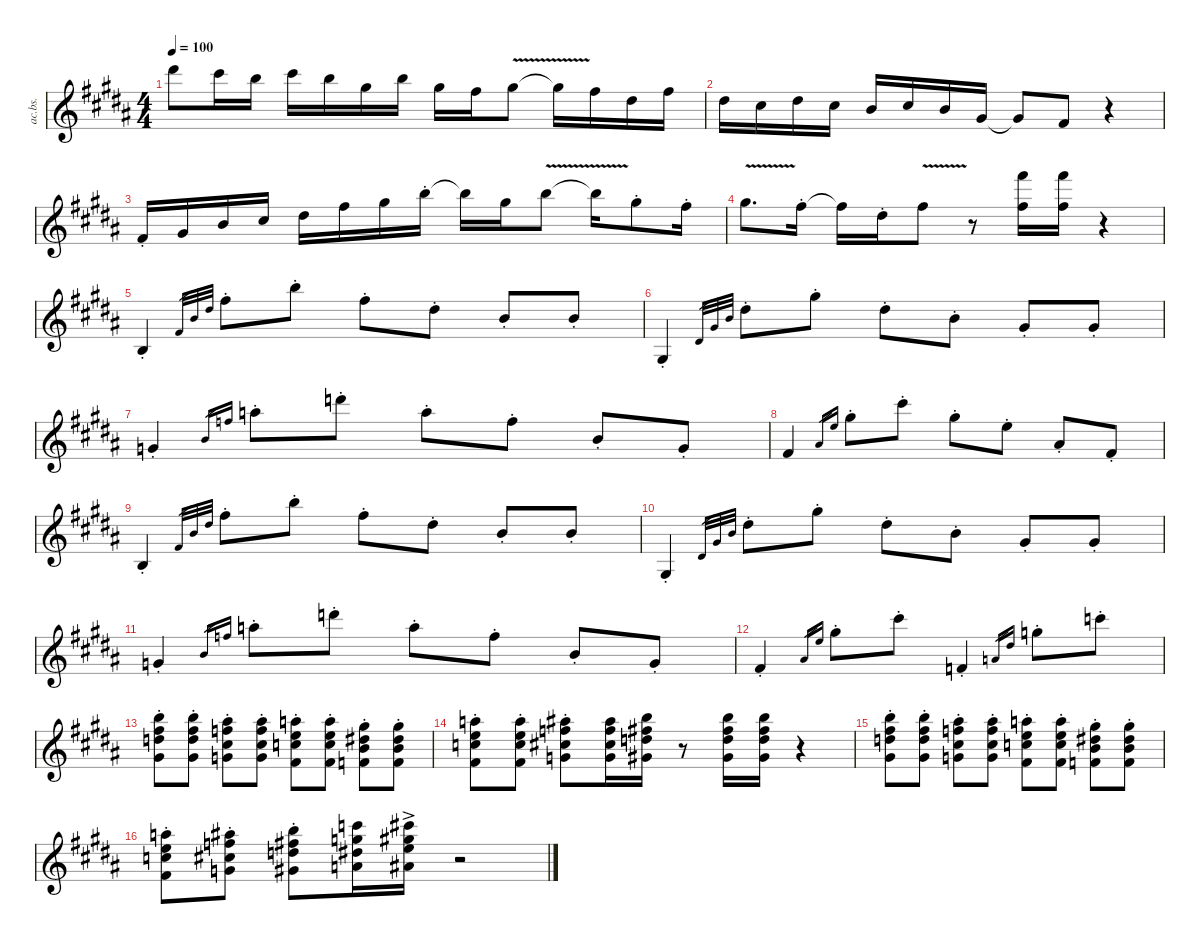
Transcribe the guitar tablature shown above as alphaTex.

\defaultSystemsLayout 4
\hideDynamics
\bracketExtendMode nobrackets
\otherSystemsTrackNameOrientation horizontal
\track ("Acoustic Bass" "ac.bs.") {instrument acousticbass}
\staff {score}
\tuning (G2 D2 A1 E1)
\ts (4 4)
\tempo 100
\clef g2
\ks b
32.1{acc #}.8{dy mf beam Down} 30.1{acc #}.16{beam Down} 28.1{acc forcenatural}.16{beam Down} 30.1{acc #}.16{beam Down} 28.1{acc forcenatural}.16{beam Down} 25.1{acc #}.16{beam Down} 28.1{acc forcenatural}.16{beam Down} 25.1{acc #}.16{beam Down} 23.1{acc #}.16{beam Down} 25.1{v acc #}.8{beam Down} 25.1{t acc #}.16{beam Down} 23.1{acc #}.16{beam Down} 20.1{acc #}.16{beam Down} 23.1{acc #}.16{beam Down} |
20.1{acc #}.16{beam Down} 18.1{acc #}.16{beam Down} 20.1{acc #}.16{beam Down} 18.1{acc #}.16{beam Down} 16.1{acc forcenatural}.16{beam Up} 18.1{acc #}.16{beam Up} 16.1{acc forcenatural}.16{beam Up} 13.1{acc #}.16{beam Up} 13.1{t acc #}.8{beam Up} 11.1{acc #}.8{beam Up} r.4{beam Up} |
11.1{st acc #}.16{beam Up} 13.1{acc #}.16{beam Up} 16.1{acc forcenatural}.16{beam Up} 18.1{acc #}.16{beam Up} 20.1{acc #}.16{beam Down} 23.1{acc #}.16{beam Down} 25.1{acc #}.16{beam Down} 28.1{st acc forcenatural}.16{beam Down} 28.1{t acc forcenatural}.16{beam Down} 25.1{acc #}.16{beam Down} 28.1{v acc forcenatural}.8{beam Down} 28.1{t acc forcenatural}.16{beam Down} 25.1{st acc #}.8{beam Down} 23.1{st acc #}.16{beam Down} |
25.1{v acc #}.8{d beam Down} 23.1{st acc #}.16{beam Down} 23.1{t acc #}.16{beam Down} 20.1{st acc #}.16{beam Down} 23.1{v acc #}.8{beam Down} r.8{beam Down} (35.1{acc #} 33.3{acc #}).16{beam Down} (33.3{acc #} 35.1{acc #}).16{beam Down} r.4{beam Down} |
9.2{st acc forcenatural}.4{beam Up} 11.1{acc #}.32{gr beam Up} 16.1{acc forcenatural}.32{gr beam Up} 20.1{acc #}.32{gr beam Up} 23.1{st acc #}.8{beam Down} 28.1{st acc forcenatural}.8{beam Down} 23.1{st acc #}.8{beam Down} 20.1{st acc #}.8{beam Down} 16.1{st acc forcenatural}.8{beam Up} 16.1{st acc forcenatural}.8{beam Up} |
16.4{st acc #}.4{beam Up} 13.2{acc #}.32{gr beam Up} 13.1{acc #}.32{gr beam Up} 16.1{acc forcenatural}.32{gr beam Up} 20.1{st acc #}.8{beam Down} 25.1{st acc #}.8{beam Down} 20.1{st acc #}.8{beam Down} 16.1{st acc forcenatural}.8{beam Down} 13.1{st acc #}.8{beam Up} 13.1{st acc #}.8{beam Up} |
12.1{st acc forcenatural}.4{beam Up} 16.1{acc forcenatural}.16{gr beam Up} 22.1{acc forcenatural}.16{gr beam Up} 26.1{st acc forcenatural}.8{beam Down} 31.1{st acc forcenatural}.8{beam Down} 26.1{st acc forcenatural}.8{beam Down} 22.1{st acc forcenatural}.8{beam Down} 16.1{st acc forcenatural}.8{beam Up} 12.1{st acc forcenatural}.8{beam Up} |
11.1{acc #}.4{beam Up} 15.1{acc #}.16{gr beam Up} 21.1{acc forcenatural}.16{gr beam Up} 25.1{st acc #}.8{beam Down} 30.1{st acc #}.8{beam Down} 25.1{st acc #}.8{beam Down} 21.1{st acc forcenatural}.8{beam Down} 15.1{st acc #}.8{beam Up} 11.1{st acc #}.8{beam Up} |
9.2{st acc forcenatural}.4{beam Up} 11.1{acc #}.32{gr beam Up} 16.1{acc forcenatural}.32{gr beam Up} 20.1{acc #}.32{gr beam Up} 23.1{st acc #}.8{beam Down} 28.1{st acc forcenatural}.8{beam Down} 23.1{st acc #}.8{beam Down} 20.1{st acc #}.8{beam Down} 16.1{st acc forcenatural}.8{beam Up} 16.1{st acc forcenatural}.8{beam Up} |
16.4{st acc #}.4{beam Up} 13.2{acc #}.32{gr beam Up} 13.1{acc #}.32{gr beam Up} 16.1{acc forcenatural}.32{gr beam Up} 20.1{st acc #}.8{beam Down} 25.1{st acc #}.8{beam Down} 20.1{st acc #}.8{beam Down} 16.1{st acc forcenatural}.8{beam Down} 13.1{st acc #}.8{beam Up} 13.1{st acc #}.8{beam Up} |
12.1{st acc forcenatural}.4{beam Up} 16.1{acc forcenatural}.16{gr beam Up} 22.1{acc forcenatural}.16{gr beam Up} 26.1{st acc forcenatural}.8{beam Down} 31.1{st acc forcenatural}.8{beam Down} 26.1{st acc forcenatural}.8{beam Down} 22.1{st acc forcenatural}.8{beam Down} 16.1{st acc forcenatural}.8{beam Up} 12.1{st acc forcenatural}.8{beam Up} |
11.1{st acc #}.4{beam Up} 15.1{acc #}.16{gr beam Up} 21.1{acc forcenatural}.16{gr beam Up} 25.1{st acc #}.8{beam Down} 30.1{st acc #}.8{beam Down} 25.4{st acc forcenatural}.4{beam Up} 19.2{acc forcenatural}.16{gr beam Up} 20.1{acc #}.16{gr beam Up} 24.1{st acc forcenatural}.8{beam Down} 29.1{st acc forcenatural}.8{beam Down} |
(28.1{st acc forcenatural} 28.2{st acc #} 29.3{st acc forcenatural} 28.4{st acc #}).8{beam Down} (28.1{st acc forcenatural} 28.2{st acc #} 29.3{st acc forcenatural} 28.4{st acc #}).8{beam Down} (27.1{st acc #} 27.2{st acc forcenatural} 28.3{st acc #} 27.4{st acc forcenatural}).8{beam Down} (27.1{st acc #} 27.2{st acc forcenatural} 28.3{st acc #} 27.4{st acc forcenatural}).8{beam Down} (26.1{st acc forcenatural} 26.2{st acc forcenatural} 27.3{st acc forcenatural} 26.4{st acc #}).8{beam Down} (26.1{st acc forcenatural} 26.2{st acc forcenatural} 27.3{st acc forcenatural} 26.4{st acc #}).8{beam Down} (25.1{st acc #} 25.2{st acc #} 26.3{st acc forcenatural} 25.4{st acc forcenatural}).8{beam Down} (25.1{st acc #} 25.2{st acc #} 26.3{st acc forcenatural} 25.4{st acc forcenatural}).8{beam Down} |
(26.1{st acc forcenatural} 26.2{st acc forcenatural} 27.3{st acc forcenatural} 26.4{st acc #}).8{beam Down} (26.1{st acc forcenatural} 26.2{st acc forcenatural} 27.3{st acc forcenatural} 26.4{st acc #}).8{beam Down} (27.1{st acc #} 27.2{st acc forcenatural} 28.3{st acc #} 27.4{st acc forcenatural}).8{beam Down} (27.1{acc #} 27.2{acc forcenatural} 28.3{acc #} 27.4{acc forcenatural}).16{beam Down} (28.1{acc forcenatural} 28.2{acc #} 29.3{acc forcenatural} 28.4{acc #}).16{beam Down} r.8{beam Down} (28.1{acc forcenatural} 28.2{acc #} 29.3{acc forcenatural} 28.4{acc #}).16{beam Down} (28.1{acc forcenatural} 28.2{acc #} 29.3{acc forcenatural} 28.4{acc #}).16{beam Down} r.4{beam Down} |
(28.1{st acc forcenatural} 28.2{st acc #} 29.3{st acc forcenatural} 28.4{st acc #}).8{beam Down} (28.1{st acc forcenatural} 28.2{st acc #} 29.3{st acc forcenatural} 28.4{st acc #}).8{beam Down} (27.1{st acc #} 27.2{st acc forcenatural} 28.3{st acc #} 27.4{st acc forcenatural}).8{beam Down} (27.1{st acc #} 27.2{st acc forcenatural} 28.3{st acc #} 27.4{st acc forcenatural}).8{beam Down} (26.1{st acc forcenatural} 26.2{st acc forcenatural} 27.3{st acc forcenatural} 26.4{st acc #}).8{beam Down} (26.1{st acc forcenatural} 26.2{st acc forcenatural} 27.3{st acc forcenatural} 26.4{st acc #}).8{beam Down} (25.1{st acc #} 25.2{st acc #} 26.3{st acc forcenatural} 25.4{st acc forcenatural}).8{beam Down} (25.1{st acc #} 25.2{st acc #} 26.3{st acc forcenatural} 25.4{st acc forcenatural}).8{beam Down} |
(26.1{st acc forcenatural} 26.2{st acc forcenatural} 27.3{st acc forcenatural} 26.4{st acc #}).8{beam Down} (27.1{st acc #} 27.2{st acc forcenatural} 28.3{st acc #} 27.4{st acc forcenatural}).8{beam Down} (28.1{st acc forcenatural} 28.2{st acc #} 29.3{st acc forcenatural} 28.4{st acc #}).8{beam Down} (29.1{acc forcenatural} 29.2{acc forcenatural} 30.3{acc #} 29.4{acc forcenatural}).16{beam Down} (30.1{ac acc #} 30.2{acc #} 31.3{acc forcenatural} 30.4{acc #}).16{beam Down} r.2{beam Down}
